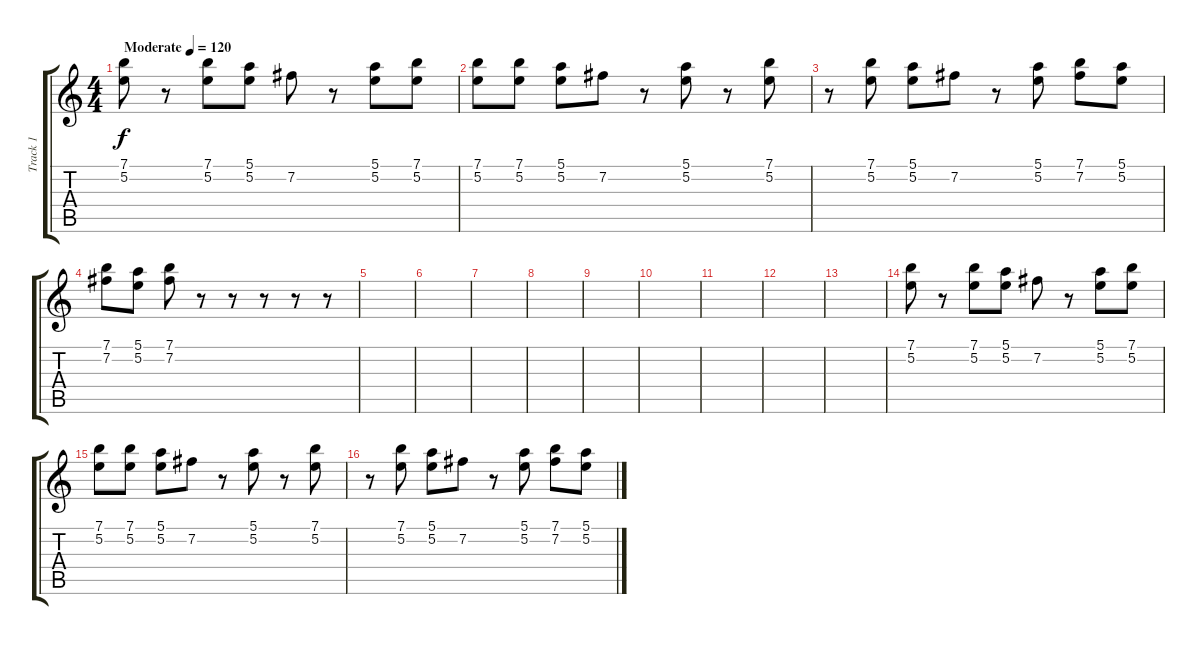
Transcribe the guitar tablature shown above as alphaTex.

\track ("Track 1" "Track 1") {instrument acousticguitarsteel}
\staff {score tabs}
\tuning (E4 B3 G3 D3 A2 E2) {hide}
\ts (4 4)
\tempo (120 "Moderate")
\clef g2
\ks c
(7.1 5.2).8{dy f instrument acousticguitarsteel} r.8 (7.1 5.2).8 (5.1 5.2).8 7.2.8 r.8 (5.1 5.2).8 (7.1 5.2).8 |
(7.1 5.2).8 (7.1 5.2).8 (5.1 5.2).8 7.2.8 r.8 (5.1 5.2).8 r.8 (7.1 5.2).8 |
r.8 (7.1 5.2).8 (5.1 5.2).8 7.2.8 r.8 (5.1 5.2).8 (7.1 7.2).8 (5.1 5.2).8 |
(7.1 7.2).8 (5.1 5.2).8 (7.1 7.2).8 r.8 r.8 r.8 r.8 r.8 |
|
|
|
|
|
|
|
|
|
(7.1 5.2).8 r.8 (7.1 5.2).8 (5.1 5.2).8 7.2.8 r.8 (5.1 5.2).8 (7.1 5.2).8 |
(7.1 5.2).8 (7.1 5.2).8 (5.1 5.2).8 7.2.8 r.8 (5.1 5.2).8 r.8 (7.1 5.2).8 |
r.8 (7.1 5.2).8 (5.1 5.2).8 7.2.8 r.8 (5.1 5.2).8 (7.1 7.2).8 (5.1 5.2).8
